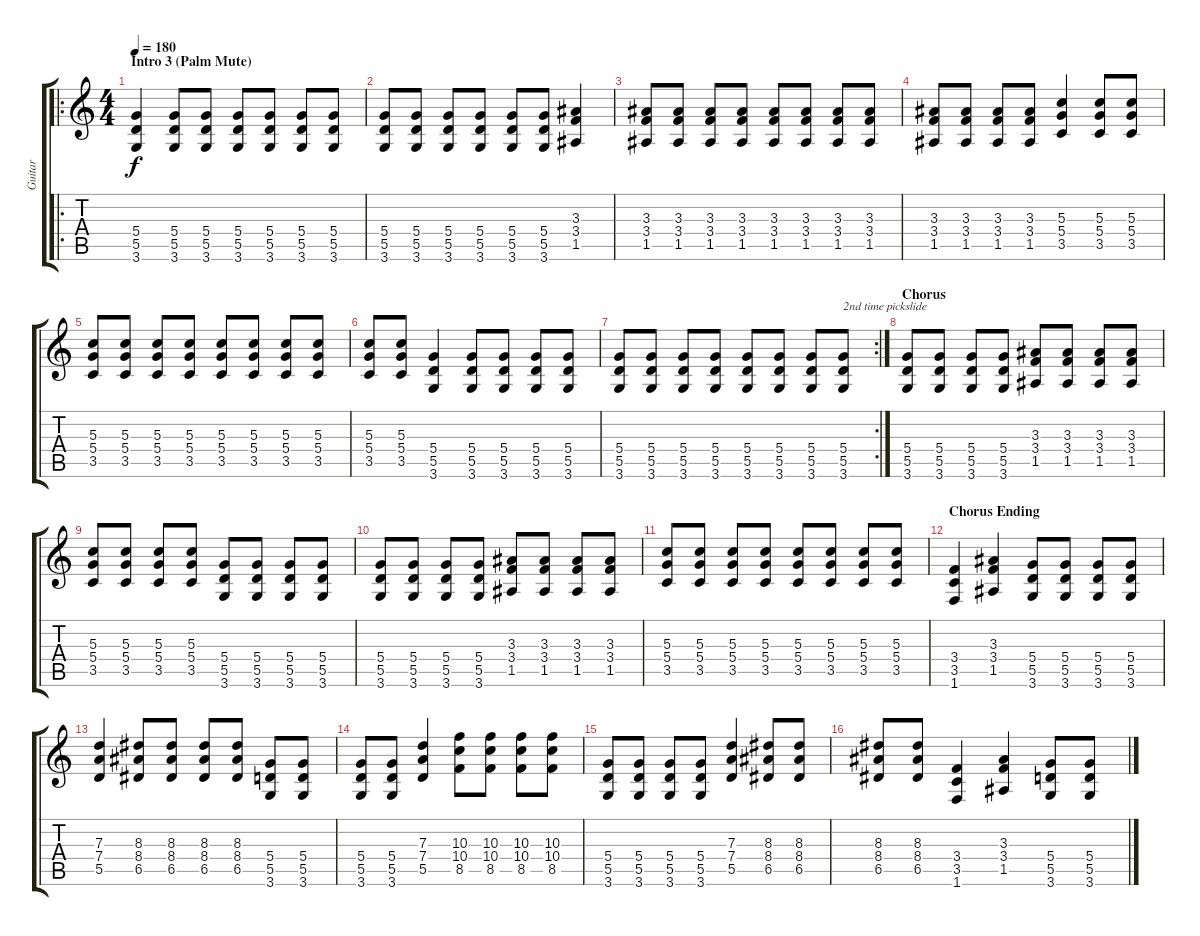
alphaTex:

\track ("Guitar" "Guitar") {instrument distortionguitar}
\staff {score tabs}
\tuning (E4 B3 G3 D3 A2 E2) {hide}
\ro
\ts (4 4)
\section ("" "Intro 3 (Palm Mute)")
\tempo 180
\clef g2
\ks c
(5.4 5.5 3.6).4{dy f} (5.4 5.5 3.6).8 (5.4 5.5 3.6).8 (5.4 5.5 3.6).8 (5.4 5.5 3.6).8 (5.4 5.5 3.6).8 (5.4 5.5 3.6).8 |
(5.4 5.5 3.6).8 (5.4 5.5 3.6).8 (5.4 5.5 3.6).8 (5.4 5.5 3.6).8 (5.4 5.5 3.6).8 (5.4 5.5 3.6).8 (3.3 3.4 1.5).4 |
(3.3 3.4 1.5).8 (3.3 3.4 1.5).8 (3.3 3.4 1.5).8 (3.3 3.4 1.5).8 (3.3 3.4 1.5).8 (3.3 3.4 1.5).8 (3.3 3.4 1.5).8 (3.3 3.4 1.5).8 |
(3.3 3.4 1.5).8 (3.3 3.4 1.5).8 (3.3 3.4 1.5).8 (3.3 3.4 1.5).8 (5.3 5.4 3.5).4 (5.3 5.4 3.5).8 (5.3 5.4 3.5).8 |
(5.3 5.4 3.5).8 (5.3 5.4 3.5).8 (5.3 5.4 3.5).8 (5.3 5.4 3.5).8 (5.3 5.4 3.5).8 (5.3 5.4 3.5).8 (5.3 5.4 3.5).8 (5.3 5.4 3.5).8 |
(5.3 5.4 3.5).8 (5.3 5.4 3.5).8 (5.4 5.5 3.6).4 (5.4 5.5 3.6).8 (5.4 5.5 3.6).8 (5.4 5.5 3.6).8 (5.4 5.5 3.6).8 |
\rc 2
(5.4 5.5 3.6).8 (5.4 5.5 3.6).8 (5.4 5.5 3.6).8 (5.4 5.5 3.6).8 (5.4 5.5 3.6).8 (5.4 5.5 3.6).8 (5.4 5.5 3.6).8 (5.4 5.5 3.6).8{txt "2nd time pickslide"} |
\section ("" "Chorus")
(5.4 5.5 3.6).8 (5.4 5.5 3.6).8 (5.4 5.5 3.6).8 (5.4 5.5 3.6).8 (3.3 3.4 1.5).8 (3.3 3.4 1.5).8 (3.3 3.4 1.5).8 (3.3 3.4 1.5).8 |
(5.3 5.4 3.5).8 (5.3 5.4 3.5).8 (5.3 5.4 3.5).8 (5.3 5.4 3.5).8 (5.4 5.5 3.6).8 (5.4 5.5 3.6).8 (5.4 5.5 3.6).8 (5.4 5.5 3.6).8 |
(5.4 5.5 3.6).8 (5.4 5.5 3.6).8 (5.4 5.5 3.6).8 (5.4 5.5 3.6).8 (3.3 3.4 1.5).8 (3.3 3.4 1.5).8 (3.3 3.4 1.5).8 (3.3 3.4 1.5).8 |
(5.3 5.4 3.5).8 (5.3 5.4 3.5).8 (5.3 5.4 3.5).8 (5.3 5.4 3.5).8 (5.3 5.4 3.5).8 (5.3 5.4 3.5).8 (5.3 5.4 3.5).8 (5.3 5.4 3.5).8 |
\section ("" "Chorus Ending")
(3.4 3.5 1.6).4 (3.3 3.4 1.5).4 (5.4 5.5 3.6).8 (5.4 5.5 3.6).8 (5.4 5.5 3.6).8 (5.4 5.5 3.6).8 |
(7.3 7.4 5.5).4 (8.3 8.4 6.5).8 (8.3 8.4 6.5).8 (8.3 8.4 6.5).8 (8.3 8.4 6.5).8 (5.4 5.5 3.6).8 (5.4 5.5 3.6).8 |
(5.4 5.5 3.6).8 (5.4 5.5 3.6).8 (7.3 7.4 5.5).4 (10.3 10.4 8.5).8 (10.3 10.4 8.5).8 (10.3 10.4 8.5).8 (10.3 10.4 8.5).8 |
(5.4 5.5 3.6).8 (5.4 5.5 3.6).8 (5.4 5.5 3.6).8 (5.4 5.5 3.6).8 (7.3 7.4 5.5).4 (8.3 8.4 6.5).8 (8.3 8.4 6.5).8 |
(8.3 8.4 6.5).8 (8.3 8.4 6.5).8 (3.4 3.5 1.6).4 (3.3 3.4 1.5).4 (5.4 5.5 3.6).8 (5.4 5.5 3.6).8
